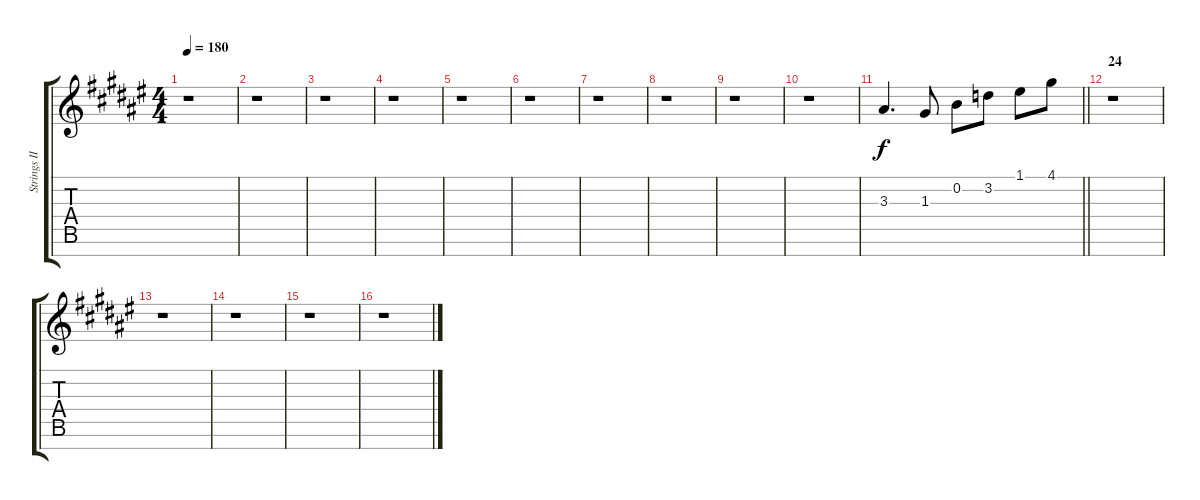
\track ("Strings II" "Strings II") {instrument stringensemble1}
\staff {score tabs}
\tuning (E5 B4 G4 D4 A3 E3 B2) {hide}
\ts (4 4)
\tempo 180
\clef g2
\ks f#
r.1{dy f} |
r.1 |
r.1 |
r.1 |
r.1 |
r.1 |
r.1 |
r.1 |
r.1 |
r.1 |
\barLineRight lightlight
3.3.4{d} 1.3.8 0.2.8 3.2.8 1.1.8 4.1.8 |
\section ("" "24")
r.1 |
r.1 |
r.1 |
r.1 |
r.1
